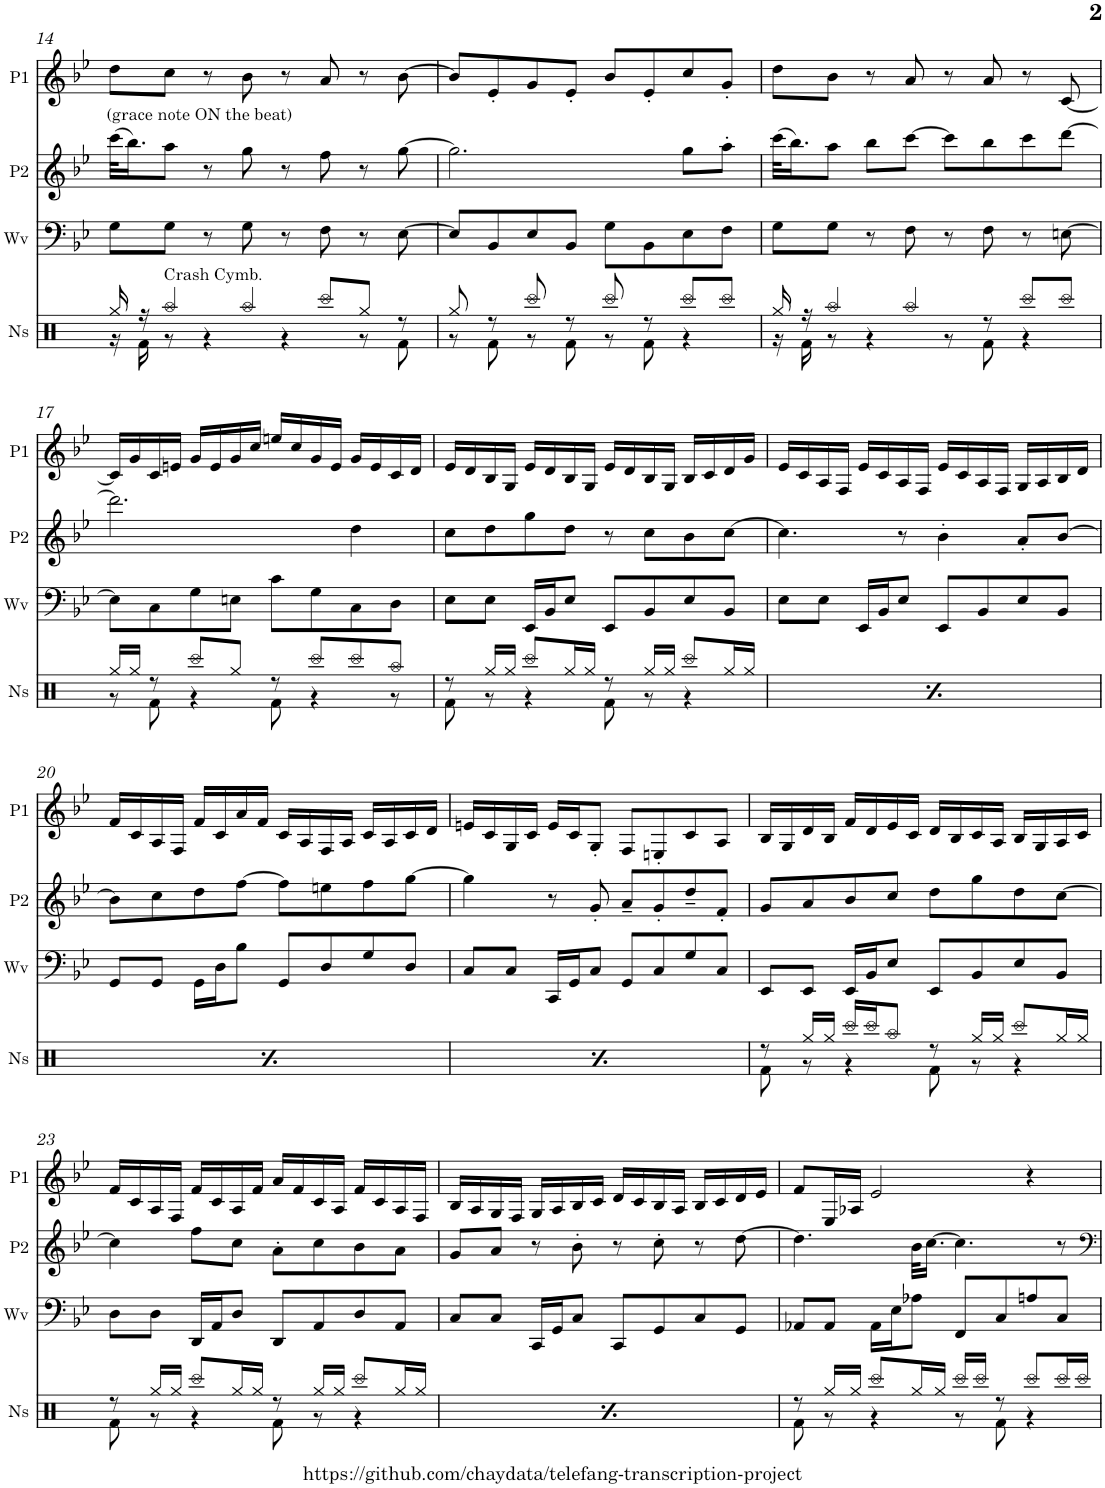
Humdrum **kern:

**kern	**kern	**kern	**kern
*part4	*part3	*part2	*part1
*staff4	*staff3	*staff2	*staff1
*I"Noise	*I"Wave	*I"Pulse 2	*I"Pulse 1
*I'Ns	*I'Wv	*I'P2	*I'P1
!!LO:PB:g=z
*clefX	*clefF4	*clefG2	*clefG2
*k[]	*k[b-e-]	*k[b-e-]	*k[b-e-]
*M4/4	*M4/4	*M4/4	*M4/4
=14	=14	=14	=14
*^	*	*	*
!	!	!	!LO:TX:a:t=(grace note ON the beat)	!
16Rgg/	16r	8G\L	(32ccc\KLL	8dd\L
.	.	.	16.bb-\J)	.
16r	16Rf\	.	.	.
!LO:TX:a:t=Crash Cymb.	!	!	!	!
4Raa/	8r	8G\J	8aa\J	8cc\J
.	4r	8r	8r	8r
4Raa/	.	8G\	8gg\	8b-\
.	4r	8r	8r	8r
8Rccc/L	.	8F\	8ff\	8a/
8Rgg/J	8r	8r	8r	8r
8r	8Rf\	[8E-\	[8gg\	[8b-\
=15	=15	=15	=15	=15
8Rgg/	8r	8E-/L]	2.gg\]	8b-/L]
8r	8Rf\	8BB-/	.	8e-'/
8Rccc/	8r	8E-/	.	8g/
8r	8Rf\	8BB-/J	.	8e-'/J
8Rccc/	8r	8G\L	.	8b-/L
8r	8Rf\	8BB-\	.	8e-'/
8Rccc/L	4r	8E-\	8gg\L	8cc/
8Rccc/J	.	8F\J	8aa'\J	8g'/J
=16	=16	=16	=16	=16
16Rgg/	16r	8G\L	(32ccc\KLL	8dd\L
.	.	.	16.bb-\J)	.
16r	16Rf\	.	.	.
4Raa/	8r	8G\J	8aa\J	8b-\J
.	4r	8r	8bb-\L	8r
4Raa/	.	8F\	[8ccc\J	8a/
.	8r	8r	8ccc\L]	8r
8r	8Rf\	8F\	8bb-\	8a/
8Rccc/L	4r	8r	8ccc\	8r
8Rccc/J	.	[8En\	[8ddd\J	[8c/
!!LO:LB:g=z
=17	=17	=17	=17	=17
16Rgg/LL	8r	8E\L]	2.ddd\]	16c/LL]
16Rgg/JJ	.	.	.	16g/
8r	8Rf\	8C\	.	16c/
.	.	.	.	16en/JJ
8Rccc/L	4r	8G\	.	16g/LL
.	.	.	.	16e/
8Rgg/J	.	8En\J	.	16g/
.	.	.	.	16cc/JJ
8r	8Rf\	8c\L	.	16een/LL
.	.	.	.	16cc/
8Rccc/L	4r	8G\	.	16g/
.	.	.	.	16e/JJ
8Rccc/	.	8C\	4dd\	16g/LL
.	.	.	.	16e/
8Raa/J	8r	8D\J	.	16c/
.	.	.	.	16d/JJ
=18	=18	=18	=18	=18
8r	8Rf\	8E-\L	8cc\L	16e-/LL
.	.	.	.	16d/
16Rgg/LL	8r	8E-\J	8dd\	16B-/
16Rgg/JJ	.	.	.	16G/JJ
8Rccc/L	4r	16EE-/LL	8gg\	16e-/LL
.	.	16BB-/J	.	16d/
16Rgg/L	.	8E-/J	8dd\J	16B-/
16Rgg/JJ	.	.	.	16G/JJ
8r	8Rf\	8EE-/L	8r	16e-/LL
.	.	.	.	16d/
16Rgg/LL	8r	8BB-/	8cc\L	16B-/
16Rgg/JJ	.	.	.	16G/JJ
8Rccc/L	4r	8E-/	8b-\	16B-/LL
.	.	.	.	16c/
16Rgg/L	.	8BB-/J	[8cc\J	16d/
16Rgg/JJ	.	.	.	16g/JJ
=19	=19	=19	=19	=19
8r	8Rf\	8E-\L	4.cc\]	16e-/LL
.	.	.	.	16c/
16Rgg/LL	8r	8E-\J	.	16A/
16Rgg/JJ	.	.	.	16F/JJ
8Rccc/L	4r	16EE-/LL	.	16e-/LL
.	.	16BB-/J	.	16c/
16Rgg/L	.	8E-/J	8r	16A/
16Rgg/JJ	.	.	.	16F/JJ
8r	8Rf\	8EE-/L	4b-'\	16e-/LL
.	.	.	.	16c/
16Rgg/LL	8r	8BB-/	.	16A/
16Rgg/JJ	.	.	.	16F/JJ
8Rccc/L	4r	8E-/	8a'/L	16G/LL
.	.	.	.	16A/
16Rgg/L	.	8BB-/J	[8b-/J	16B-/
16Rgg/JJ	.	.	.	16d/JJ
!!LO:LB:g=z
=20	=20	=20	=20	=20
8r	8Rf\	8GG/L	8b-\L]	16f/LL
.	.	.	.	16c/
16Rgg/LL	8r	8GG/J	8cc\	16A/
16Rgg/JJ	.	.	.	16F/JJ
8Rccc/L	4r	16GG\LL	8dd\	16f/LL
.	.	16D\J	.	16c/
16Rgg/L	.	8B-\J	[8ff\J	16a/
16Rgg/JJ	.	.	.	16f/JJ
8r	8Rf\	8GG/L	8ff\L]	16c/LL
.	.	.	.	16A/
16Rgg/LL	8r	8D/	8een\	16F/
16Rgg/JJ	.	.	.	16A/JJ
8Rccc/L	4r	8G/	8ff\	16c/LL
.	.	.	.	16A/
16Rgg/L	.	8D/J	[8gg\J	16c/
16Rgg/JJ	.	.	.	16d/JJ
=21	=21	=21	=21	=21
8r	8Rf\	8C/L	4gg\]	16en/LL
.	.	.	.	16c/
16Rgg/LL	8r	8C/J	.	16G/
16Rgg/JJ	.	.	.	16c/JJ
8Rccc/L	4r	16CC/LL	8r	16e/LL
.	.	16GG/J	.	16c/J
16Rgg/L	.	8C/J	8g'/	8G'/J
16Rgg/JJ	.	.	.	.
8r	8Rf\	8GG/L	8a~/L	8F/L
16Rgg/LL	8r	8C/	8g'/	8En'/
16Rgg/JJ	.	.	.	.
8Rccc/L	4r	8G/	8dd~/	8c/
16Rgg/L	.	8C/J	8f'/J	8A/J
16Rgg/JJ	.	.	.	.
=22	=22	=22	=22	=22
8r	8Rf\	8EE-/L	8g/L	16B-/LL
.	.	.	.	16G/
16Rgg/LL	8r	8EE-/J	8a/	16d/
16Rgg/JJ	.	.	.	16B-/JJ
16Rccc/LL	4r	16EE-/LL	8b-/	16f/LL
16Rccc/J	.	16BB-/J	.	16d/
8Raa/J	.	8E-/J	8cc/J	16e-/
.	.	.	.	16c/JJ
8r	8Rf\	8EE-/L	8dd\L	16d/LL
.	.	.	.	16B-/
16Rgg/LL	8r	8BB-/	8gg\	16c/
16Rgg/JJ	.	.	.	16A/JJ
8Rccc/L	4r	8E-/	8dd\	16B-/LL
.	.	.	.	16G/
16Rgg/L	.	8BB-/J	[8cc\J	16A/
16Rgg/JJ	.	.	.	16c/JJ
!!LO:LB:g=z
=23	=23	=23	=23	=23
8r	8Rf\	8D\L	4cc\]	16f/LL
.	.	.	.	16c/
16Rgg/LL	8r	8D\J	.	16A/
16Rgg/JJ	.	.	.	16F/JJ
8Rccc/L	4r	16DD/LL	8ff\L	16f/LL
.	.	16AA/J	.	16c/
16Rgg/L	.	8D/J	8cc\J	16A/
16Rgg/JJ	.	.	.	16f/JJ
8r	8Rf\	8DD/L	8a'\L	16a/LL
.	.	.	.	16f/
16Rgg/LL	8r	8AA/	8cc\	16c/
16Rgg/JJ	.	.	.	16A/JJ
8Rccc/L	4r	8D/	8b-\	16f/LL
.	.	.	.	16c/
16Rgg/L	.	8AA/J	8a\J	16A/
16Rgg/JJ	.	.	.	16F/JJ
=24	=24	=24	=24	=24
8r	8Rf\	8C/L	8g/L	16B-/LL
.	.	.	.	16A/
16Rgg/LL	8r	8C/J	8a/J	16G/
16Rgg/JJ	.	.	.	16F/JJ
8Rccc/L	4r	16CC/LL	8r	16G/LL
.	.	16GG/J	.	16A/
16Rgg/L	.	8C/J	8b-'\	16B-/
16Rgg/JJ	.	.	.	16c/JJ
8r	8Rf\	8CC/L	8r	16d/LL
.	.	.	.	16c/
16Rgg/LL	8r	8GG/	8cc'\	16B-/
16Rgg/JJ	.	.	.	16A/JJ
8Rccc/L	4r	8C/	8r	16B-/LL
.	.	.	.	16c/
16Rgg/L	.	8GG/J	[8dd\	16d/
16Rgg/JJ	.	.	.	16e-/JJ
=25	=25	=25	=25	=25
8r	8Rf\	8AA-X/L	4.dd\]	8f/L
16Rgg/LL	8r	8AA-/J	.	16E-/L
16Rgg/JJ	.	.	.	16A-X/JJ
8Rccc/L	4r	16AA-\LL	.	2e-/
.	.	16E-\J	.	.
16Rgg/L	.	8A-X\J	32b-\KLL	.
.	.	.	[16.cc\JJ	.
16Rgg/JJ	.	.	.	.
16Rccc/LL	8r	8FF/L	4.cc\]	.
16Rccc/JJ	.	.	.	.
8r	8Rf\	8C/	.	.
8Rccc/L	4r	8An/	.	4r
16Rccc/L	.	8C/J	8r	.
16Rccc/JJ	.	.	.	.
*v	*v	*	*	*
=	=	=	=
*-	*-	*-	*-
